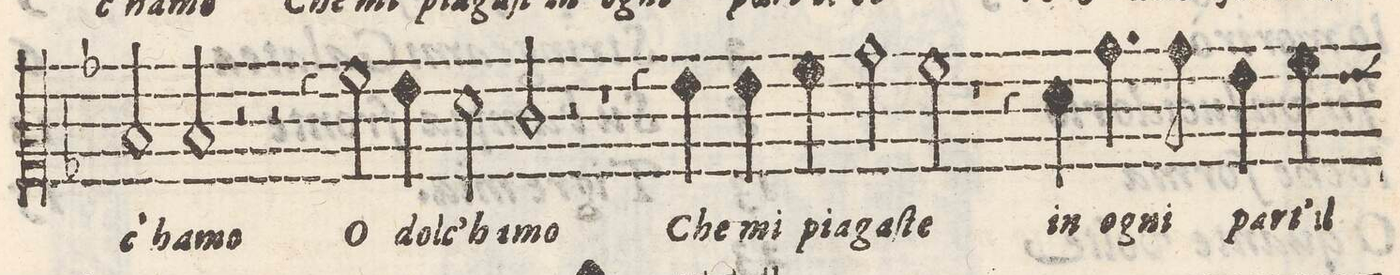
**kern	**text
*I"QVINTO	*
*clefC2	*
*k[b-]	*
*M2/1	*
2d/	-c'ha-
2d/	-mo
2r	.
=21-	=21-
2r	.
4r	.
2a\	O
4g\	dolc'-
2f\	-ha-
=22-	=22-
2e/	-mo
2r	.
1r	.
=23-	=23-
4r	.
4g\	Che
4g\	mi
4a\	pia-
2b-\	-ga-
2a\	-ſte
=24-	=24-
1r	.
4r	.
4f\	in
4.b-\	o-
8b-\	-gni
=25-	=25-
4g\	part'-
4a\	-il
*-	*-
